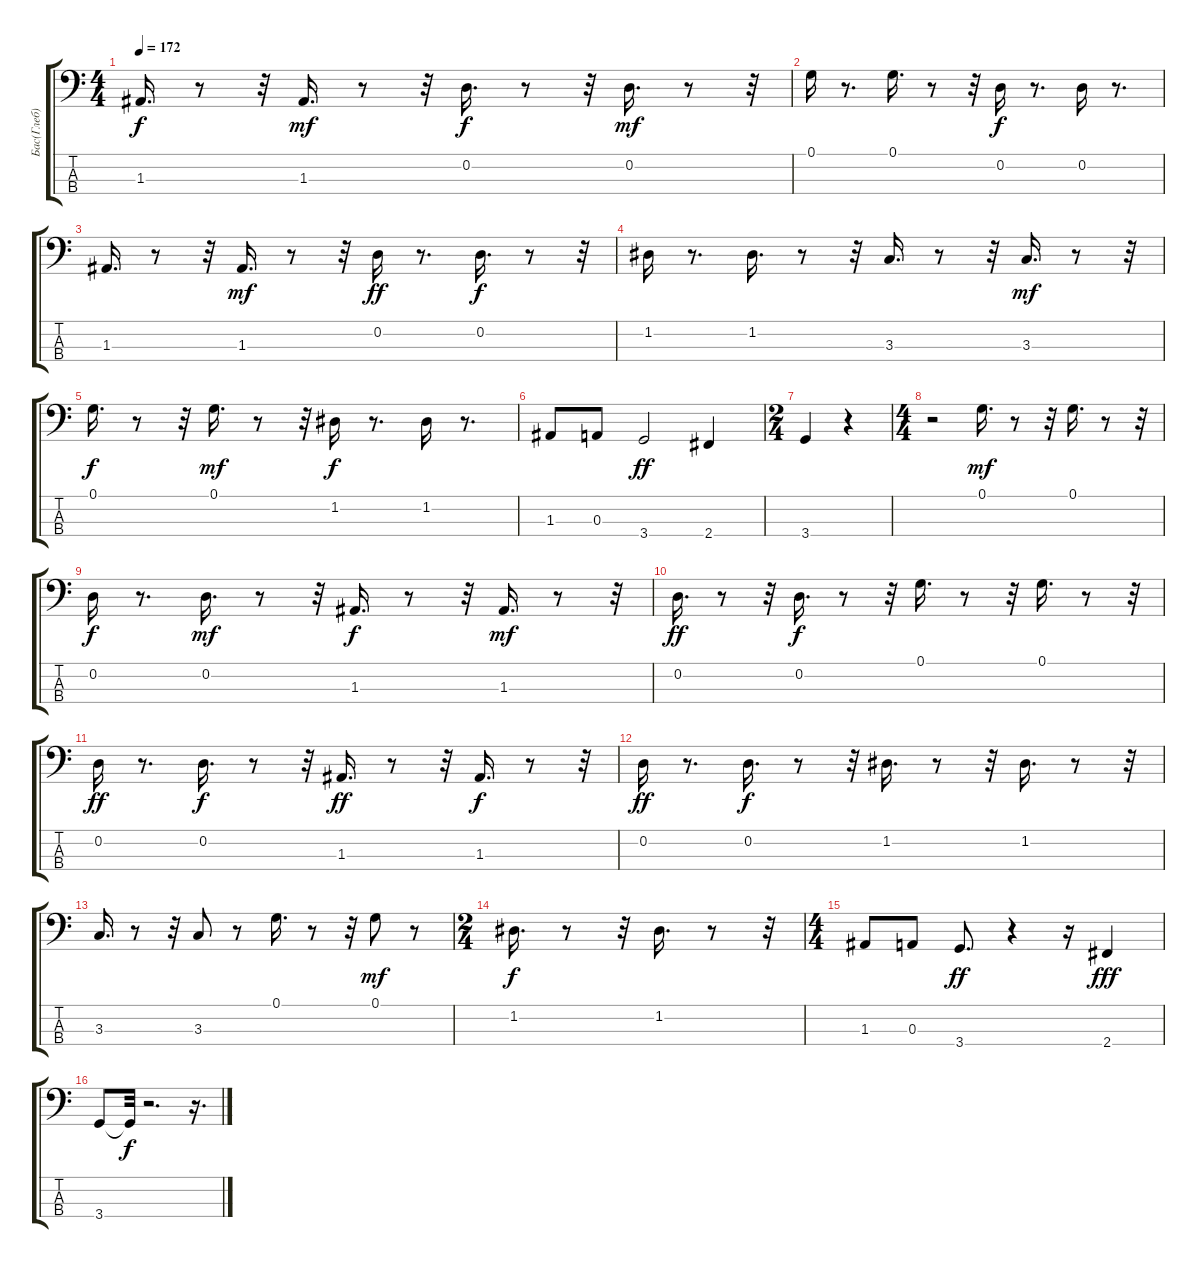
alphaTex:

\track ("Бас(Глеб)" "Бас(Глеб)") {instrument electricbassfinger}
\staff {score tabs}
\tuning (G2 D2 A1 E1) {hide}
\ts (4 4)
\tempo 172
\clef f4
\ks c
1.3.16{d dy f} r.8 r.32 1.3.16{d dy mf} r.8 r.32 0.2.16{d dy f} r.8 r.32 0.2.16{d dy mf} r.8 r.32 |
0.1.16 r.8{d} 0.1.16{d} r.8 r.32 0.2.16{dy f} r.8{d} 0.2.16 r.8{d} |
1.3.16{d} r.8 r.32 1.3.16{d dy mf} r.8 r.32 0.2.16{dy ff} r.8{d} 0.2.16{d dy f} r.8 r.32 |
1.2.16 r.8{d} 1.2.16{d} r.8 r.32 3.3.16{d} r.8 r.32 3.3.16{d dy mf} r.8 r.32 |
0.1.16{d dy f} r.8 r.32 0.1.16{d dy mf} r.8 r.32 1.2.16{dy f} r.8{d} 1.2.16 r.8{d} |
1.3.8 0.3.8 3.4.2{dy ff} 2.4.4 |
\ts (2 4)
3.4.4 r.4 |
\ts (4 4)
r.2 0.1.16{d dy mf} r.8 r.32 0.1.16{d} r.8 r.32 |
0.2.16{dy f} r.8{d} 0.2.16{d dy mf} r.8 r.32 1.3.16{d dy f} r.8 r.32 1.3.16{d dy mf} r.8 r.32 |
0.2.16{d dy ff} r.8 r.32 0.2.16{d dy f} r.8 r.32 0.1.16{d} r.8 r.32 0.1.16{d} r.8 r.32 |
0.2.16{dy ff} r.8{d} 0.2.16{d dy f} r.8 r.32 1.3.16{d dy ff} r.8 r.32 1.3.16{d dy f} r.8 r.32 |
0.2.16{dy ff} r.8{d} 0.2.16{d dy f} r.8 r.32 1.2.16{d} r.8 r.32 1.2.16{d} r.8 r.32 |
3.3.16{d} r.8 r.32 3.3.8 r.8 0.1.16{d} r.8 r.32 0.1.8{dy mf} r.8 |
\ts (2 4)
1.2.16{d dy f} r.8 r.32 1.2.16{d} r.8 r.32 |
\ts (4 4)
1.3.8 0.3.8 3.4.8{d dy ff} r.4 r.16 2.4.4{dy fff} |
3.4.8 3.4{t}.32{dy f} r.2{d} r.16{d}
